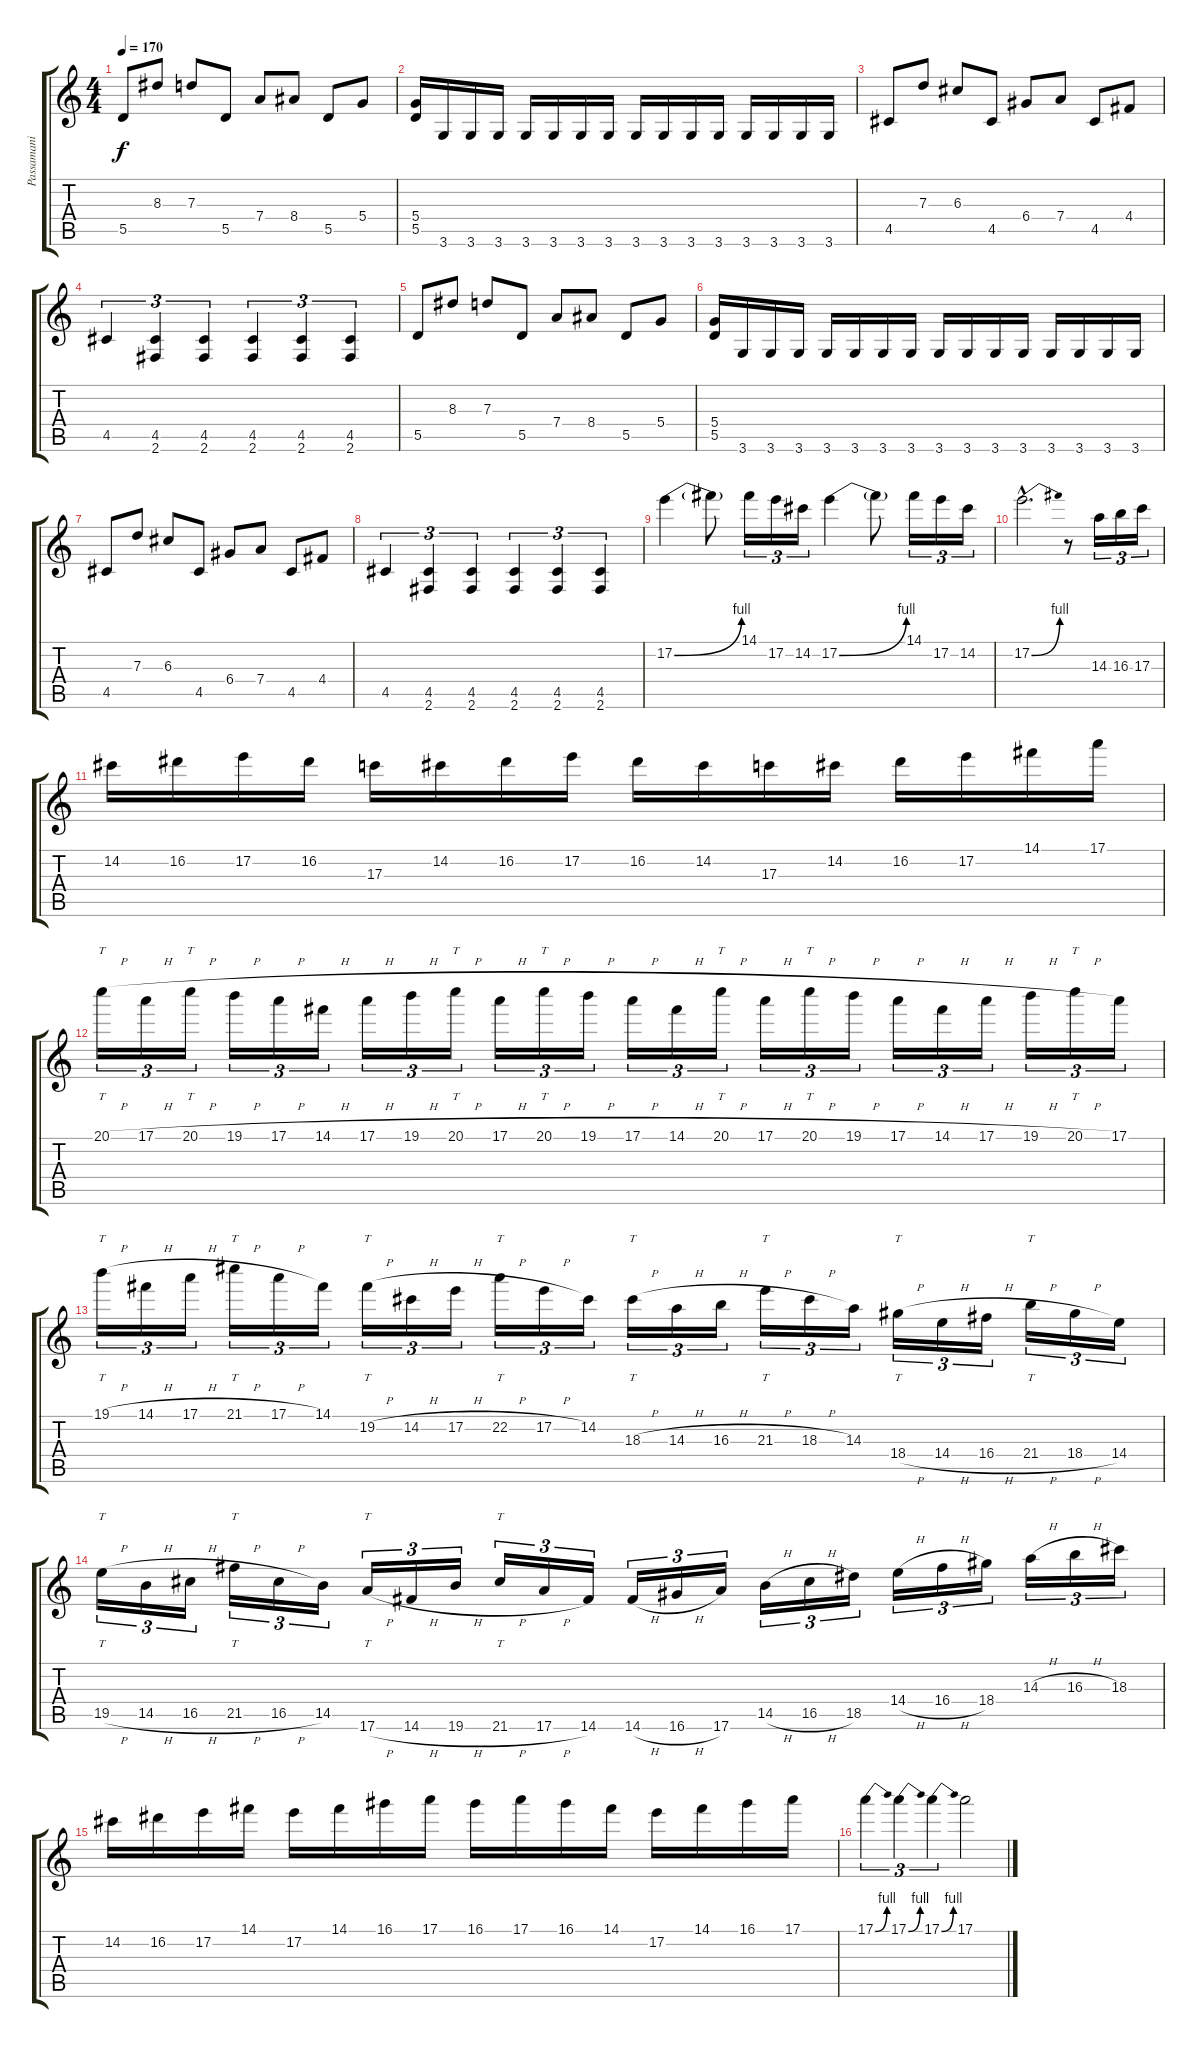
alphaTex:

\track ("Passamani" "Passamani") {instrument distortionguitar}
\staff {score tabs}
\tuning (E4 B3 G3 D3 A2 E2) {hide}
\ts (4 4)
\tempo 170
\clef g2
\ks c
5.5.8{dy f} 8.3.8 7.3.8 5.5.8 7.4.8 8.4.8 5.5.8 5.4.8 |
(5.4 5.5).16 3.6.16 3.6.16 3.6.16 3.6.16 3.6.16 3.6.16 3.6.16 3.6.16 3.6.16 3.6.16 3.6.16 3.6.16 3.6.16 3.6.16 3.6.16 |
4.5.8 7.3.8 6.3.8 4.5.8 6.4.8 7.4.8 4.5.8 4.4.8 |
4.5.4{tu (3 2)} (4.5 2.6).4{tu (3 2)} (4.5 2.6).4{tu (3 2)} (4.5 2.6).4{tu (3 2)} (4.5 2.6).4{tu (3 2)} (4.5 2.6).4{tu (3 2)} |
5.5.8 8.3.8 7.3.8 5.5.8 7.4.8 8.4.8 5.5.8 5.4.8 |
(5.4 5.5).16 3.6.16 3.6.16 3.6.16 3.6.16 3.6.16 3.6.16 3.6.16 3.6.16 3.6.16 3.6.16 3.6.16 3.6.16 3.6.16 3.6.16 3.6.16 |
4.5.8 7.3.8 6.3.8 4.5.8 6.4.8 7.4.8 4.5.8 4.4.8 |
4.5.4{tu (3 2)} (4.5 2.6).4{tu (3 2)} (4.5 2.6).4{tu (3 2)} (4.5 2.6).4{tu (3 2)} (4.5 2.6).4{tu (3 2)} (4.5 2.6).4{tu (3 2)} |
17.2{be (bend 0 0 60 4)}.4{volume 16} 17.2{t}.8 14.1.16{tu (3 2)} 17.2.16{tu (3 2)} 14.2.16{tu (3 2)} 17.2{be (bend 0 0 60 4)}.4 17.2{t}.8 14.1.16{tu (3 2)} 17.2.16{tu (3 2)} 14.2.16{tu (3 2)} |
17.2{be (bend 0 0 60 4) hac}.2{d} r.8 14.3.16{tu (3 2)} 16.3.16{tu (3 2)} 17.3.16{tu (3 2)} |
14.2.16 16.2.16 17.2.16 16.2.16 17.3.16 14.2.16 16.2.16 17.2.16 16.2.16 14.2.16 17.3.16 14.2.16 16.2.16 17.2.16 14.1.16 17.1.16 |
20.1{h}.16{tt tu (3 2)} 17.1{h}.16{tu (3 2)} 20.1{h}.16{tt tu (3 2)} 19.1{h}.16{tu (3 2)} 17.1{h}.16{tu (3 2)} 14.1{h}.16{tu (3 2)} 17.1{h}.16{tu (3 2)} 19.1{h}.16{tu (3 2)} 20.1{h}.16{tt tu (3 2)} 17.1{h}.16{tu (3 2)} 20.1{h}.16{tt tu (3 2)} 19.1{h}.16{tu (3 2)} 17.1{h}.16{tu (3 2)} 14.1{h}.16{tu (3 2)} 20.1{h}.16{tt tu (3 2)} 17.1{h}.16{tu (3 2)} 20.1{h}.16{tt tu (3 2)} 19.1{h}.16{tu (3 2)} 17.1{h}.16{tu (3 2)} 14.1{h}.16{tu (3 2)} 17.1{h}.16{tu (3 2)} 19.1{h}.16{tu (3 2)} 20.1{h}.16{tt tu (3 2)} 17.1.16{tu (3 2)} |
19.1{h}.16{tt tu (3 2)} 14.1{h}.16{tu (3 2)} 17.1{h}.16{tu (3 2)} 21.1{h}.16{tt tu (3 2)} 17.1{h}.16{tu (3 2)} 14.1.16{tu (3 2)} 19.2{h}.16{tt tu (3 2)} 14.2{h}.16{tu (3 2)} 17.2{h}.16{tu (3 2)} 22.2{h}.16{tt tu (3 2)} 17.2{h}.16{tu (3 2)} 14.2.16{tu (3 2)} 18.3{h}.16{tt tu (3 2)} 14.3{h}.16{tu (3 2)} 16.3{h}.16{tu (3 2)} 21.3{h}.16{tt tu (3 2)} 18.3{h}.16{tu (3 2)} 14.3.16{tu (3 2)} 18.4{h}.16{tt tu (3 2)} 14.4{h}.16{tu (3 2)} 16.4{h}.16{tu (3 2)} 21.4{h}.16{tt tu (3 2)} 18.4{h}.16{tu (3 2)} 14.4.16{tu (3 2)} |
19.5{h}.16{tt tu (3 2)} 14.5{h}.16{tu (3 2)} 16.5{h}.16{tu (3 2)} 21.5{h}.16{tt tu (3 2)} 16.5{h}.16{tu (3 2)} 14.5.16{tu (3 2)} 17.6{h}.16{tt tu (3 2)} 14.6{h}.16{tu (3 2)} 19.6{h}.16{tu (3 2)} 21.6{h}.16{tt tu (3 2)} 17.6{h}.16{tu (3 2)} 14.6.16{tu (3 2)} 14.6{h}.16{tu (3 2)} 16.6{h}.16{tu (3 2)} 17.6.16{tu (3 2)} 14.5{h}.16{tu (3 2)} 16.5{h}.16{tu (3 2)} 18.5.16{tu (3 2)} 14.4{h}.16{tu (3 2)} 16.4{h}.16{tu (3 2)} 18.4.16{tu (3 2)} 14.3{h}.16{tu (3 2)} 16.3{h}.16{tu (3 2)} 18.3.16{tu (3 2)} |
14.2.16 16.2.16 17.2.16 14.1.16 17.2.16 14.1.16 16.1.16 17.1.16 16.1.16 17.1.16 16.1.16 14.1.16 17.2.16 14.1.16 16.1.16 17.1.16 |
17.1{be (bend 0 0 60 4)}.4{tu (3 2)} 17.1{be (bend 0 0 60 4)}.4{tu (3 2)} 17.1{be (bend 0 0 60 4)}.4{tu (3 2)} 17.1.2
